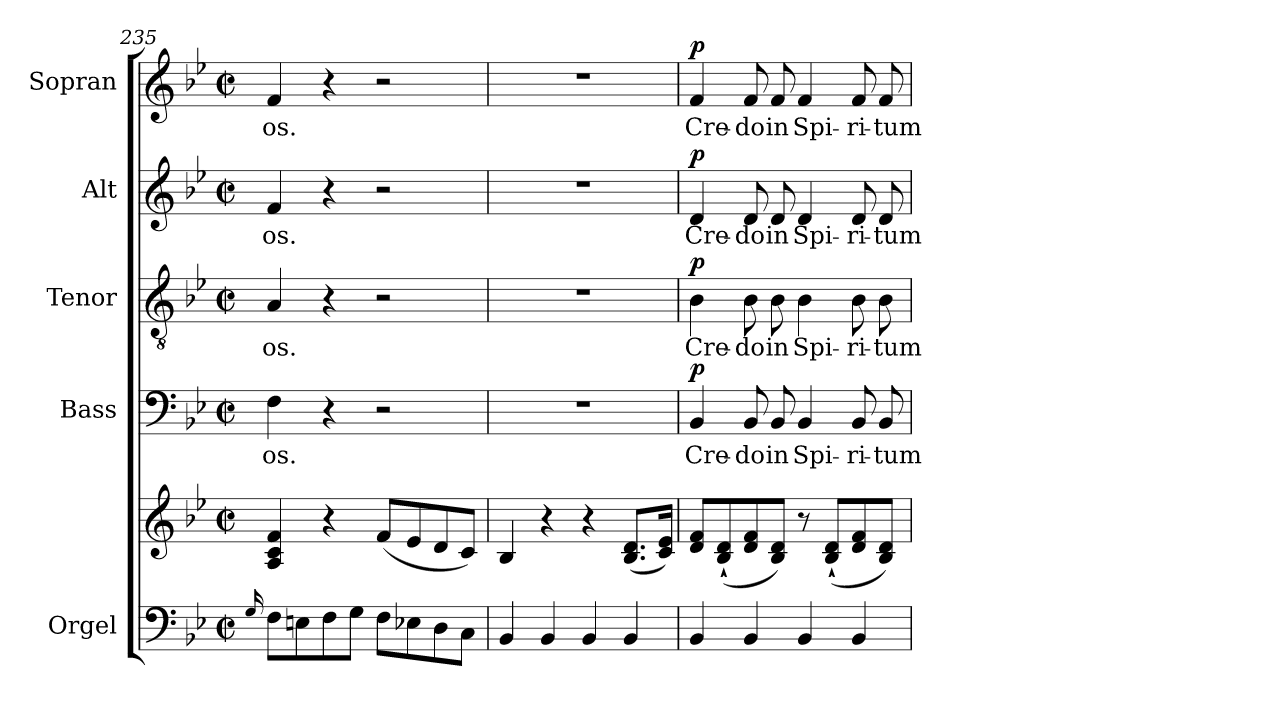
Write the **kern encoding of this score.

**kern	**kern	**kern	**text	**dynam	**kern	**text	**dynam	**kern	**text	**dynam	**kern	**text	**dynam
*part5	*part5	*part4	*part4	*part4	*part3	*part3	*part3	*part2	*part2	*part2	*part1	*part1	*part1
*staff6	*staff5	*staff4	*staff4	*staff4	*staff3	*staff3	*staff3	*staff2	*staff2	*staff2	*staff1	*staff1	*staff1
*I"Orgel	*	*I"Bass	*	*	*I"Tenor	*	*	*I"Alt	*	*	*I"Sopran	*	*
*I'Org.	*	*I'B.	*	*	*I'T.	*	*	*I'A.	*	*	*I'S.	*	*
*clefF4	*clefG2	*clefF4	*	*	*clefGv2	*	*	*clefG2	*	*	*clefG2	*	*
*k[b-e-]	*k[b-e-]	*k[b-e-]	*	*	*k[b-e-]	*	*	*k[b-e-]	*	*	*k[b-e-]	*	*
*B-:	*B-:	*B-:	*	*	*B-:	*	*	*B-:	*	*	*B-:	*	*
*M2/2	*M2/2	*M2/2	*	*	*M2/2	*	*	*M2/2	*	*	*M2/2	*	*
*met(c|)	*met(c|)	*met(c|)	*	*	*met(c|)	*	*	*met(c|)	*	*	*met(c|)	*	*
=235	=235	=235	=235	=235	=235	=235	=235	=235	=235	=235	=235	=235	=235
16qqG/	.	.	.	.	.	.	.	.	.	.	.	.	.
!	!	!	!LO:LY:b	!	!	!LO:LY:b	!	!	!LO:LY:b	!	!	!LO:LY:b	!
8F\L	4A/ 4c/ 4f/	4F\	-os.	.	4A/	-os.	.	4f/	-os.	.	4f/	-os.	.
8En\	.	.	.	.	.	.	.	.	.	.	.	.	.
8F\	4r	4r	.	.	4r	.	.	4r	.	.	4r	.	.
8G\J	.	.	.	.	.	.	.	.	.	.	.	.	.
8F\L	(<8f/L	2r	.	.	2r	.	.	2r	.	.	2r	.	.
8E-X\	8e-/	.	.	.	.	.	.	.	.	.	.	.	.
8D\	8d/	.	.	.	.	.	.	.	.	.	.	.	.
8C\J	8c/J)	.	.	.	.	.	.	.	.	.	.	.	.
!!LO:LB:g=z
=236	=236	=236	=236	=236	=236	=236	=236	=236	=236	=236	=236	=236	=236
4BB-/	4B-/	1r	.	.	1r	.	.	1r	.	.	1r	.	.
4BB-/	4r	.	.	.	.	.	.	.	.	.	.	.	.
4BB-/	4r	.	.	.	.	.	.	.	.	.	.	.	.
4BB-/	(<8.B-/ 8.d/L	.	.	.	.	.	.	.	.	.	.	.	.
.	16c/ 16e-/Jk)	.	.	.	.	.	.	.	.	.	.	.	.
=237	=237	=237	=237	=237	=237	=237	=237	=237	=237	=237	=237	=237	=237
!	!	!	!LO:LY:b	!LO:DY:a	!	!LO:LY:b	!LO:DY:a	!	!LO:LY:b	!LO:DY:a	!	!LO:LY:b	!LO:DY:a
4BB-/	8d/ 8f/L	4BB-/	Cre-	p	4B-\	Cre-	p	4d/	Cre-	p	4f/	Cre-	p
.	(<8B-/`< 8d/`<	.	.	.	.	.	.	.	.	.	.	.	.
!	!	!	!LO:LY:b	!	!	!LO:LY:b	!	!	!LO:LY:b	!	!	!LO:LY:b	!
4BB-/	8d/ 8f/	8BB-/	-do	.	8B-\	-do	.	8d/	-do	.	8f/	-do	.
!	!	!	!LO:LY:b	!	!	!LO:LY:b	!	!	!LO:LY:b	!	!	!LO:LY:b	!
.	8B-/ 8d/J)	8BB-/	in	.	8B-\	in	.	8d/	in	.	8f/	in	.
!	!	!	!LO:LY:b	!	!	!LO:LY:b	!	!	!LO:LY:b	!	!	!LO:LY:b	!
4BB-/	8r	4BB-/	Spi-	.	4B-\	Spi-	.	4d/	Spi-	.	4f/	Spi-	.
.	(<8B-/`< 8d/`<L	.	.	.	.	.	.	.	.	.	.	.	.
!	!	!	!LO:LY:b	!	!	!LO:LY:b	!	!	!LO:LY:b	!	!	!LO:LY:b	!
4BB-/	8d/ 8f/	8BB-/	-ri-	.	8B-\	-ri-	.	8d/	-ri-	.	8f/	-ri-	.
!	!	!	!LO:LY:b	!	!	!LO:LY:b	!	!	!LO:LY:b	!	!	!LO:LY:b	!
.	8B-/ 8d/J)	8BB-/	-tum	.	8B-\	-tum	.	8d/	-tum	.	8f/	-tum	.
=	=	=	=	=	=	=	=	=	=	=	=	=	=
*-	*-	*-	*-	*-	*-	*-	*-	*-	*-	*-	*-	*-	*-
